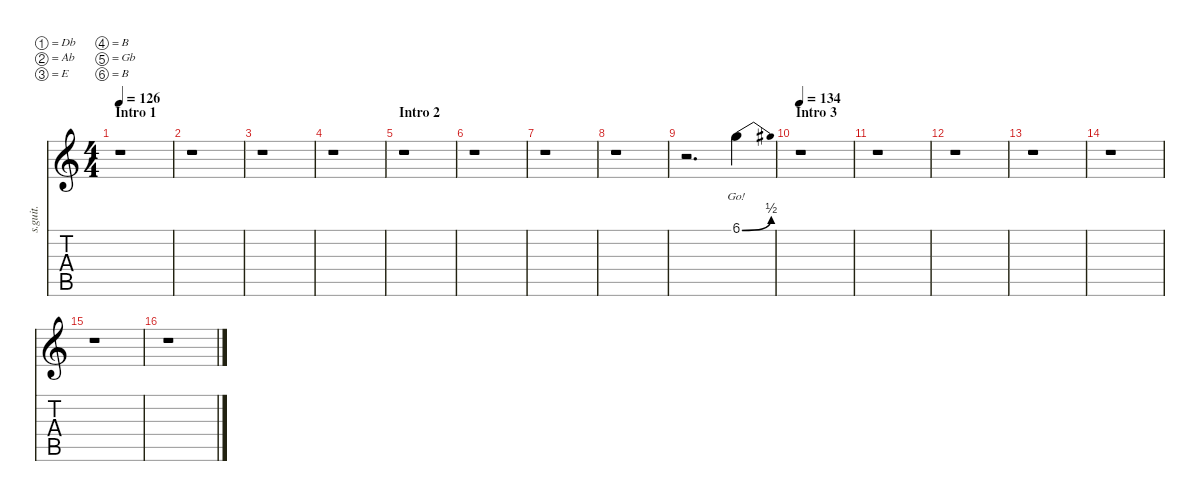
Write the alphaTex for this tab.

\defaultSystemsLayout 4
\hideDynamics
\bracketExtendMode nobrackets
\track ("Corey Taylor (Vocals)" "s.guit.") {instrument baritonesax}
\staff {score tabs}
\tuning (Db4 Ab3 E3 B2 Gb2 B1)
\displaytranspose 12
\ts (4 4)
\beaming (8 2 2 2 2)
\section ("" "Intro 1")
\tempo 126
\clef g2
\ks c
r.1{dy f instrument baritonesax} |
r.1 |
r.1 |
r.1 |
\section ("" "Intro 2")
r.1 |
r.1 |
r.1 |
r.1 |
r.2{d} 6.1{be (bend 0 0 45 2)}.4{lyrics "Go!"} |
\section ("" "Intro 3")
\tempo 134
r.1 |
r.1 |
r.1 |
r.1 |
r.1 |
r.1 |
r.1
